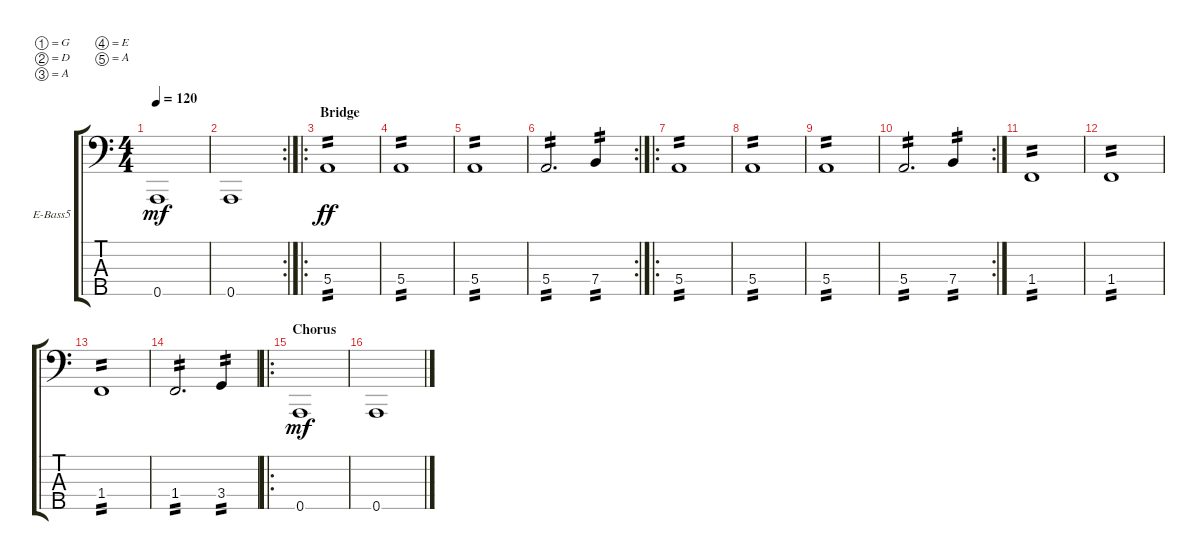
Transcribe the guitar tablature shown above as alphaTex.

\bracketExtendMode groupsimilarinstruments
\firstSystemTrackNameOrientation horizontal
\otherSystemsTrackNameOrientation horizontal
\track ("Electric Bass" "E-Bass5") {instrument electricbassfinger}
\staff {score tabs}
\tuning (G2 D2 A1 E1 A0)
\ts (4 4)
\tempo 120
\clef f4
\ks c
0.5.1{dy mf} |
\rc 2
0.5.1 |
\ro
\section ("" "Bridge")
5.4.1{tp 2 dy ff} |
5.4.1{tp 2} |
5.4.1{tp 2} |
\rc 2
5.4.2{d tp 2} 7.4.4{tp 2} |
\ro
5.4.1{tp 2} |
5.4.1{tp 2} |
5.4.1{tp 2} |
\rc 2
5.4.2{d tp 2} 7.4.4{tp 2} |
1.4.1{tp 2} |
1.4.1{tp 2} |
1.4.1{tp 2} |
1.4.2{d tp 2} 3.4.4{tp 2} |
\ro
\section ("" "Chorus")
0.5.1{dy mf} |
0.5.1
